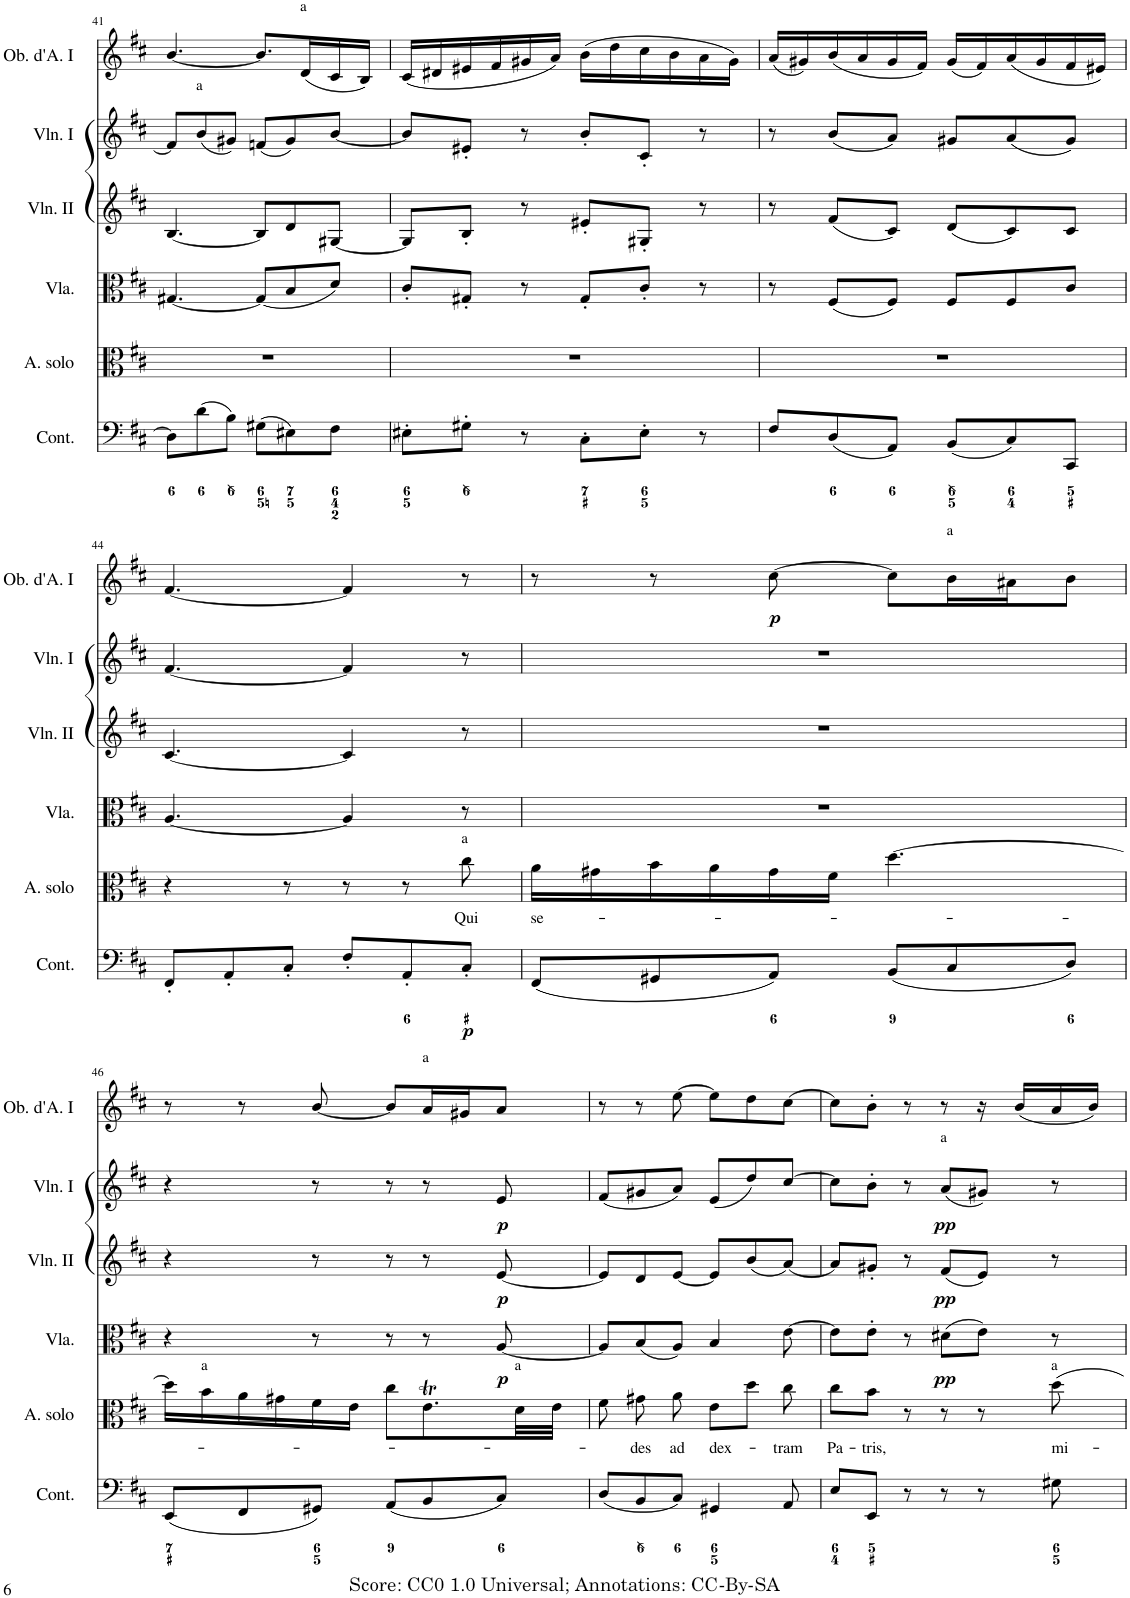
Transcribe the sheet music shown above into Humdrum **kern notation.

**kern	**dynam	**kern	**dynam	**kern	**text	**kern	**dynam	**kern	**dynam	**kern	**dynam	**kern	**dynam
*part7	*part7	*part6	*part6	*part5	*part5	*part4	*part4	*part3	*part3	*part2	*part2	*part1	*part1
*staff7	*staff7	*staff6	*staff6	*staff5	*staff5	*staff4	*staff4	*staff3	*staff3	*staff2	*staff2	*staff1	*staff1
*I"Continuo	*	*I"Continuo	*	*I"Alto solo	*	*I"Viola	*	*I"Violino II	*	*I"Violino I	*	*I"Oboe d'Amore I	*
*I'Cont.	*	*I'Cont.	*	*I'A. solo	*	*I'Vla.	*	*I'Vln. II	*	*I'Vln. I	*	*I'Ob. d'A. I	*
!!LO:PB:g=z
*clefF4	*	*clefF4	*	*clefC3	*	*clefC3	*	*clefG2	*	*clefG2	*	*clefG2	*
*	*	*	*	*Trd1c2	*	*	*	*	*	*	*	*	*
*k[f#c#]	*	*k[f#c#]	*	*k[f#c#]	*	*k[f#c#]	*	*k[f#c#]	*	*k[f#c#]	*	*k[f#c#]	*
*M6/8	*	*M6/8	*	*M6/8	*	*M6/8	*	*M6/8	*	*M6/8	*	*M6/8	*
=41	=41	=41	=41	=41	=41	=41	=41	=41	=41	=41	=41	=41	=41
8D\L]	.	8D\L]	.	2.r	.	[4.G#X/	.	[4.B/	.	8f#/L]	.	[4.b/	.
!	!	!	!	!	!	!	!	!	!	!LO:TX:a:t=a	!	!	!
(8d\	.	(8d\	.	.	.	.	.	.	.	(8b/	.	.	.
8B\J)	.	8B\J)	.	.	.	.	.	.	.	8g#X/J)	.	.	.
(8G#X\L	.	(8G#X\L	.	.	.	(8G#/L]	.	8B/L]	.	(8fn/L	.	8.b/L]	.
8E#X\)	.	8E#X\)	.	.	.	8B/	.	8d/	.	8g#/)	.	.	.
!	!	!	!	!	!	!	!	!	!	!	!	!LO:TX:a:t=a	!
.	.	.	.	.	.	.	.	.	.	.	.	(16d/L	.
8F#\J	.	8F#\J	.	.	.	8d/J)	.	[8G#X/J	.	[8b/J	.	16c#/	.
.	.	.	.	.	.	.	.	.	.	.	.	16B/JJ)	.
=42	=42	=42	=42	=42	=42	=42	=42	=42	=42	=42	=42	=42	=42
8E#X'\L	.	8E#X'\L	.	2.r	.	8c#'/L	.	8G#/L]	.	8b/L]	.	(16c#/LL	.
.	.	.	.	.	.	.	.	.	.	.	.	16d#X/	.
8G#X'\J	.	8G#X'\J	.	.	.	8G#X'/J	.	8B'/J	.	8e#X'/J	.	16e#X/	.
.	.	.	.	.	.	.	.	.	.	.	.	16f#/	.
8r	.	8r	.	.	.	8r	.	8r	.	8r	.	16g#X/	.
.	.	.	.	.	.	.	.	.	.	.	.	16a/JJ)	.
8C#'\L	.	8C#'\L	.	.	.	8G#'/L	.	8e#X'/L	.	8b'/L	.	(16b\LL	.
.	.	.	.	.	.	.	.	.	.	.	.	16dd\	.
8E#'\J	.	8E#'\J	.	.	.	8c#'/J	.	8G#X'/J	.	8c#'/J	.	16cc#\	.
.	.	.	.	.	.	.	.	.	.	.	.	16b\	.
8r	.	8r	.	.	.	8r	.	8r	.	8r	.	16a\	.
.	.	.	.	.	.	.	.	.	.	.	.	16g#\JJ)	.
=43	=43	=43	=43	=43	=43	=43	=43	=43	=43	=43	=43	=43	=43
8F#/L	.	8F#/L	.	2.r	.	8r	.	8r	.	8r	.	(16a/LL	.
.	.	.	.	.	.	.	.	.	.	.	.	16g#X/)	.
(8D/	.	(8D/	.	.	.	(8F#/L	.	(8f#/L	.	(8b/L	.	(16b/	.
.	.	.	.	.	.	.	.	.	.	.	.	16a/	.
8AA/J)	.	8AA/J)	.	.	.	8F#/J)	.	8c#/J)	.	8a/J)	.	16g#/	.
.	.	.	.	.	.	.	.	.	.	.	.	16f#/JJ)	.
(8BB/L	.	(8BB/L	.	.	.	8F#/L	.	(8d/L	.	8g#X/L	.	(16g#/LL	.
.	.	.	.	.	.	.	.	.	.	.	.	16f#/)	.
8C#/)	.	8C#/)	.	.	.	8F#/	.	8c#/)	.	(8a/	.	(16a/	.
.	.	.	.	.	.	.	.	.	.	.	.	16g#/	.
8CC#/J	.	8CC#/J	.	.	.	8c#/J	.	8c#/J	.	8g#/J)	.	16f#/	.
.	.	.	.	.	.	.	.	.	.	.	.	16e#X/JJ)	.
!!LO:LB:g=z
=44	=44	=44	=44	=44	=44	=44	=44	=44	=44	=44	=44	=44	=44
8FF#'/L	.	8FF#'/L	.	4r	.	[4.A/	.	[4.c#/	.	[4.f#/	.	[4.f#/	.
8AA'/	.	8AA'/	.	.	.	.	.	.	.	.	.	.	.
8C#'/J	.	8C#'/J	.	8r	.	.	.	.	.	.	.	.	.
8F#'\L	.	8F#'/L	.	8r	.	4A/]	.	4c#/]	.	4f#/]	.	4f#/]	.
8AA'\	.	8AA'/	.	8r	.	.	.	.	.	.	.	.	.
!	!	!	!	!LO:TX:a:t=a	!	!	!	!	!	!	!	!	!
!	!LO:DY:b	!	!LO:DY:b	!	!LO:LY:b	!	!	!	!	!	!	!	!
8C#'\J	p	8C#'/J	p	8cc#\	Qui	8r	.	8r	.	8r	.	8r	.
=45	=45	=45	=45	=45	=45	=45	=45	=45	=45	=45	=45	=45	=45
!	!	!	!	!	!LO:LY:b	!	!	!	!	!	!	!	!
(8FF#/L	.	(8FF#/L	.	16a\LL	se-	2.r	.	2.r	.	2.r	.	8r	.
.	.	.	.	16g#X\	.	.	.	.	.	.	.	.	.
8GG#X/	.	8GG#X/	.	16b\	.	.	.	.	.	.	.	8r	.
.	.	.	.	16a\	.	.	.	.	.	.	.	.	.
!	!	!	!	!	!	!	!	!	!	!	!	!	!LO:DY:b
8AA/J)	.	8AA/J)	.	16g#\	.	.	.	.	.	.	.	[8cc#\	p
.	.	.	.	16f#\JJ	.	.	.	.	.	.	.	.	.
(8BB/L	.	(8BB/L	.	[4.dd\	.	.	.	.	.	.	.	8cc#\L]	.
!	!	!	!	!	!	!	!	!	!	!	!	!LO:TX:a:t=a	!
8C#/	.	8C#/	.	.	.	.	.	.	.	.	.	16b\L	.
.	.	.	.	.	.	.	.	.	.	.	.	16a#X\J	.
8D/J)	.	8D/J)	.	.	.	.	.	.	.	.	.	8b\J	.
!!LO:LB:g=z
=46	=46	=46	=46	=46	=46	=46	=46	=46	=46	=46	=46	=46	=46
(8EE/L	.	(8EE/L	.	16dd\LL]	.	4r	.	4r	.	4r	.	8r	.
!	!	!	!	!LO:TX:a:t=a	!	!	!	!	!	!	!	!	!
.	.	.	.	16b\	.	.	.	.	.	.	.	.	.
8FF#/	.	8FF#/	.	16a\	.	.	.	.	.	.	.	8r	.
.	.	.	.	16g#X\	.	.	.	.	.	.	.	.	.
8GG#X/J)	.	8GG#X/J)	.	16f#\	.	8r	.	8r	.	8r	.	[8b/	.
.	.	.	.	16e\JJ	.	.	.	.	.	.	.	.	.
(8AA/L	.	(8AA/L	.	8cc#\L	.	8r	.	8r	.	8r	.	8b/L]	.
!	!	!	!	!	!	!	!	!	!	!	!	!LO:TX:a:t=a	!
8BB/	.	8BB/	.	8.eT\	.	8r	.	8r	.	8r	.	16a/L	.
.	.	.	.	.	.	.	.	.	.	.	.	16g#X/J	.
!	!	!	!	!	!	!	!LO:DY:b	!	!LO:DY:b	!	!LO:DY:b	!	!
8C#/J)	.	8C#/J)	.	.	.	[8A/	p	[8e/	p	8e/	p	8a/J	.
!	!	!	!	!LO:TX:a:t=a	!	!	!	!	!	!	!	!	!
.	.	.	.	32d\LL	.	.	.	.	.	.	.	.	.
.	.	.	.	32e\JJJ	.	.	.	.	.	.	.	.	.
=47	=47	=47	=47	=47	=47	=47	=47	=47	=47	=47	=47	=47	=47
(8D/L	.	(8D/L	.	8f#\	.	8A/L]	.	8e/L]	.	(8f#/L	.	8r	.
!	!	!	!	!	!LO:LY:b	!	!	!	!	!	!	!	!
8BB/	.	8BB/	.	8g#X\	-des	(8B/	.	8d/	.	8g#X/	.	8r	.
!	!	!	!	!	!LO:LY:b	!	!	!	!	!	!	!	!
8C#/J)	.	8C#/J)	.	8a\	ad	8A/J)	.	[8e/J	.	8a/J)	.	[8ee\	.
!	!	!	!	!	!LO:LY:b	!	!	!	!	!	!	!	!
4GG#X	.	4GG#X/	.	8e\L	dex-	4B/	.	8e/L]	.	(8e/L	.	8ee\L]	.
.	.	.	.	8dd\J	.	.	.	(8b/	.	8dd/)	.	8dd\	.
!	!	!	!	!	!LO:LY:b	!	!	!	!	!	!	!	!
8AA	.	8AA/	.	8cc#\	-tram	[8e\	.	[8a/J)	.	[8cc#/J	.	[8cc#\J	.
=48	=48	=48	=48	=48	=48	=48	=48	=48	=48	=48	=48	=48	=48
!	!	!	!	!	!LO:LY:b	!	!	!	!	!	!	!	!
8E/L	.	8E/L	.	8cc#\L	Pa-	8e\L]	.	8a/L]	.	8cc#\L]	.	8cc#\L]	.
!	!	!	!	!	!LO:LY:b	!	!	!	!	!	!	!	!
8EE/J	.	8EE/J	.	8b\J	-tris,	8e'\J	.	8g#X'/J	.	8b'\J	.	8b'\J	.
8r	.	8r	.	8r	.	8r	.	8r	.	8r	.	8r	.
!	!	!	!	!	!	!	!	!	!	!LO:TX:a:t=a	!	!	!
!	!	!	!	!	!	!	!LO:DY:b	!	!LO:DY:b	!	!LO:DY:b	!	!
8r	.	8r	.	8r	.	(8d#X\L	pp	(8f#/L	pp	(8a/L	pp	8r	.
8r	.	8r	.	8r	.	8e\J)	.	8e/J)	.	8g#X/J)	.	16r	.
.	.	.	.	.	.	.	.	.	.	.	.	(16b/LL	.
!	!	!	!	!LO:TX:a:t=a	!	!	!	!	!	!	!	!	!
!	!	!	!	!	!LO:LY:b	!	!	!	!	!	!	!	!
8G#X	.	8G#X\	.	8dd\	mi-	8r	.	8r	.	8r	.	16a/	.
.	.	.	.	.	.	.	.	.	.	.	.	16b/JJ)	.
=	=	=	=	=	=	=	=	=	=	=	=	=	=
*-	*-	*-	*-	*-	*-	*-	*-	*-	*-	*-	*-	*-	*-
